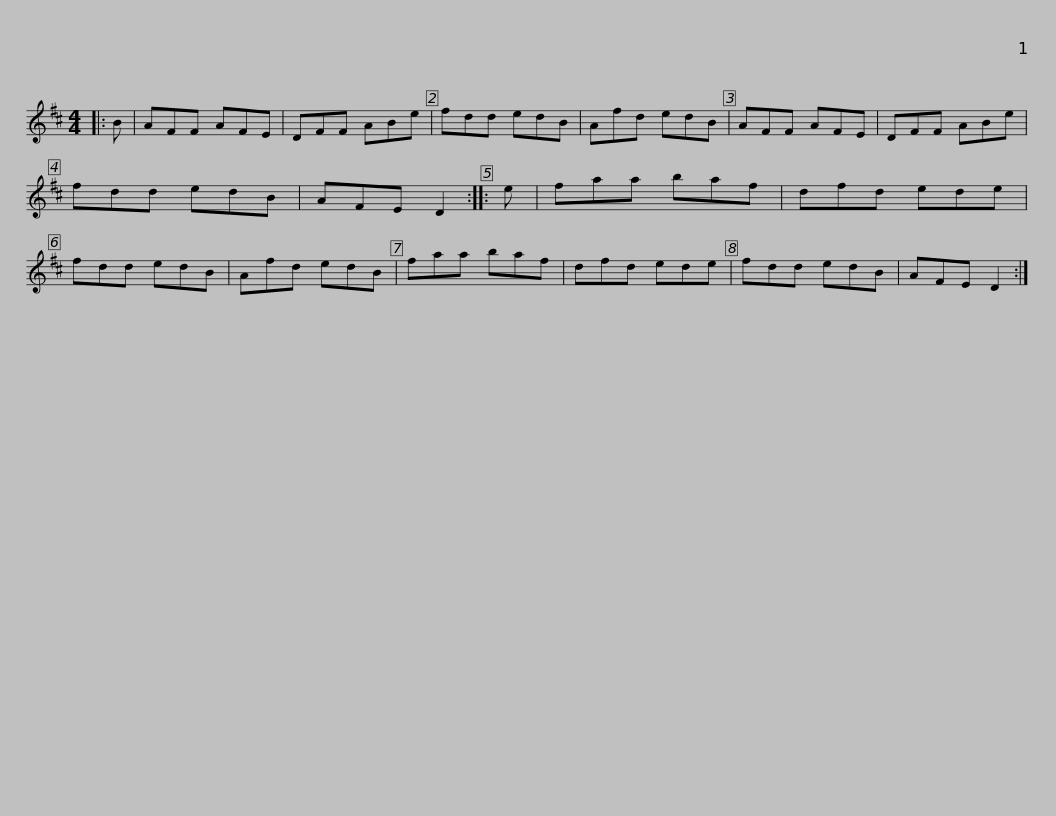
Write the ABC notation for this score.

X:1
L:1/8
M:4/4
I:linebreak $
K:D
V:1 treble
V:1
|: B | AFF AFE | DFF ABe | fdd edB | Afd edB | %5
 AFF AFE | DFF ABe | fdd edB |$ AFE D2 :: e | %10
 faa baf | dfd ede | fdd edB | Afd edB | faa baf | %15
 dfd ede |$ fdd edB | AFE D2 :| %18
